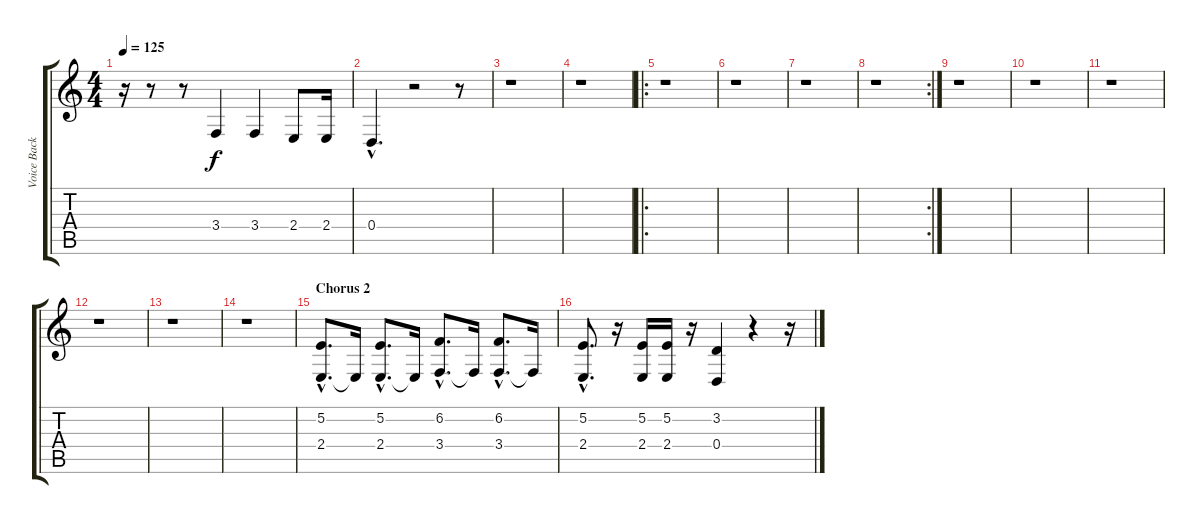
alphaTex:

\track ("Voice Back" "Voice Back") {instrument clarinet}
\staff {score tabs}
\tuning (E4 B3 G3 D3 A2 E2) {hide}
\ts (4 4)
\tempo 125
\clef g2
\ks c
r.16{dy f} r.8 r.8 3.4.4 3.4.4 2.4.8 2.4.16 |
0.4{hac}.4{d} r.2 r.8 |
r.1 |
r.1 |
\ro
r.1 |
r.1 |
r.1 |
\rc 2
r.1 |
r.1 |
r.1 |
r.1 |
r.1 |
r.1 |
r.1 |
\section ("" "Chorus 2")
(5.2{hac} 2.4{hac}).8{d} 2.4{t}.16 (5.2{hac} 2.4{hac}).8{d} 2.4{t}.16 (6.2{hac} 3.4{hac}).8{d} 3.4{t}.16 (6.2{hac} 3.4{hac}).8{d} 3.4{t}.16 |
(5.2{hac} 2.4{hac}).8{d} r.16 (5.2 2.4).16 (5.2 2.4).16 r.16 (3.2 0.4).4 r.4 r.16
